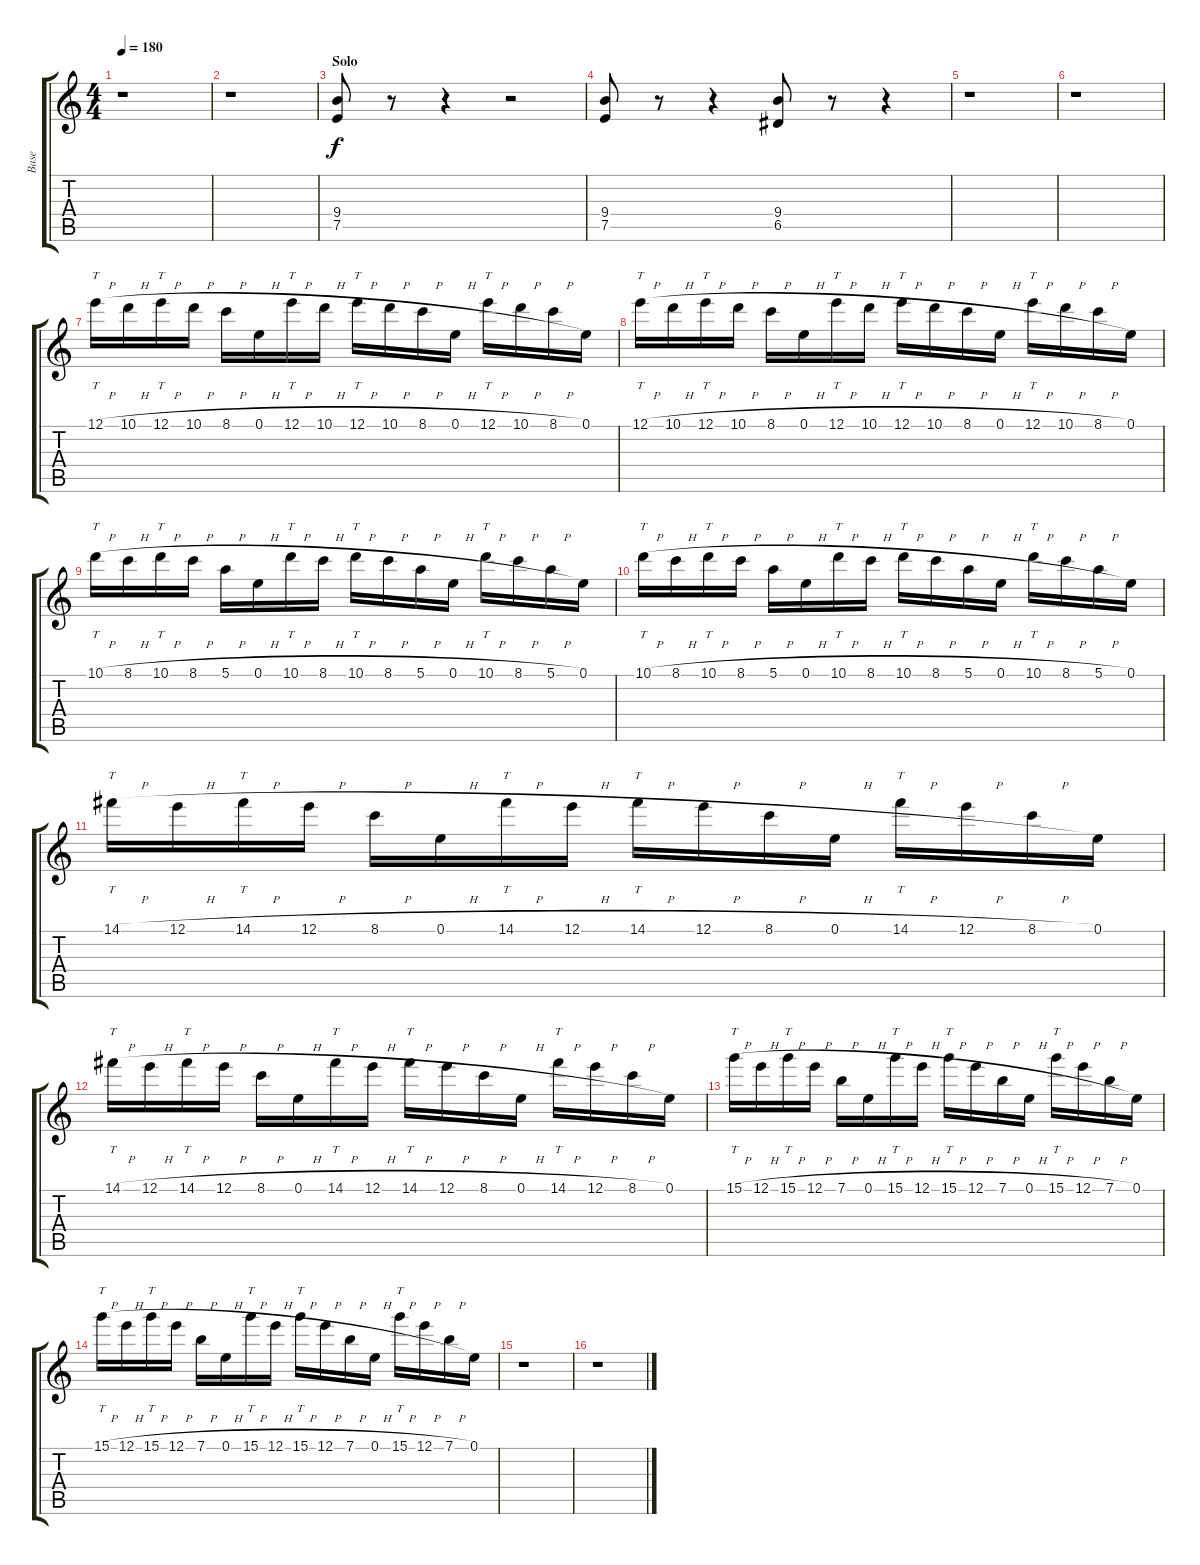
\track ("Base" "Base") {instrument distortionguitar}
\staff {score tabs}
\tuning (E4 B3 G3 D3 A2 E2) {hide}
\ts (4 4)
\tempo 180
\clef g2
\ks c
r.1{dy f} |
r.1 |
\section ("" "Solo")
(9.4 7.5).8 r.8 r.4 r.2 |
(9.4 7.5).8 r.8 r.4 (9.4 6.5).8 r.8 r.4 |
r.1 |
r.1 |
12.1{h}.16{tt volume 10 balance 8} 10.1{h}.16 12.1{h}.16{tt} 10.1{h}.16 8.1{h}.16 0.1{h}.16 12.1{h}.16{tt} 10.1{h}.16 12.1{h}.16{tt} 10.1{h}.16 8.1{h}.16 0.1{h}.16 12.1{h}.16{tt} 10.1{h}.16 8.1{h}.16 0.1.16 |
12.1{h}.16{tt} 10.1{h}.16 12.1{h}.16{tt} 10.1{h}.16 8.1{h}.16 0.1{h}.16 12.1{h}.16{tt} 10.1{h}.16 12.1{h}.16{tt} 10.1{h}.16 8.1{h}.16 0.1{h}.16 12.1{h}.16{tt} 10.1{h}.16 8.1{h}.16 0.1.16 |
10.1{h}.16{tt} 8.1{h}.16 10.1{h}.16{tt} 8.1{h}.16 5.1{h}.16 0.1{h}.16 10.1{h}.16{tt} 8.1{h}.16 10.1{h}.16{tt} 8.1{h}.16 5.1{h}.16 0.1{h}.16 10.1{h}.16{tt} 8.1{h}.16 5.1{h}.16 0.1.16 |
10.1{h}.16{tt} 8.1{h}.16 10.1{h}.16{tt} 8.1{h}.16 5.1{h}.16 0.1{h}.16 10.1{h}.16{tt} 8.1{h}.16 10.1{h}.16{tt} 8.1{h}.16 5.1{h}.16 0.1{h}.16 10.1{h}.16{tt} 8.1{h}.16 5.1{h}.16 0.1.16 |
14.1{h}.16{tt} 12.1{h}.16 14.1{h}.16{tt} 12.1{h}.16 8.1{h}.16 0.1{h}.16 14.1{h}.16{tt} 12.1{h}.16 14.1{h}.16{tt} 12.1{h}.16 8.1{h}.16 0.1{h}.16 14.1{h}.16{tt} 12.1{h}.16 8.1{h}.16 0.1.16 |
14.1{h}.16{tt} 12.1{h}.16 14.1{h}.16{tt} 12.1{h}.16 8.1{h}.16 0.1{h}.16 14.1{h}.16{tt} 12.1{h}.16 14.1{h}.16{tt} 12.1{h}.16 8.1{h}.16 0.1{h}.16 14.1{h}.16{tt} 12.1{h}.16 8.1{h}.16 0.1.16 |
15.1{h}.16{tt} 12.1{h}.16 15.1{h}.16{tt} 12.1{h}.16 7.1{h}.16 0.1{h}.16 15.1{h}.16{tt} 12.1{h}.16 15.1{h}.16{tt} 12.1{h}.16 7.1{h}.16 0.1{h}.16 15.1{h}.16{tt} 12.1{h}.16 7.1{h}.16 0.1.16 |
15.1{h}.16{tt} 12.1{h}.16 15.1{h}.16{tt} 12.1{h}.16 7.1{h}.16 0.1{h}.16 15.1{h}.16{tt} 12.1{h}.16 15.1{h}.16{tt} 12.1{h}.16 7.1{h}.16 0.1{h}.16 15.1{h}.16{tt} 12.1{h}.16 7.1{h}.16 0.1.16 |
r.1 |
r.1
